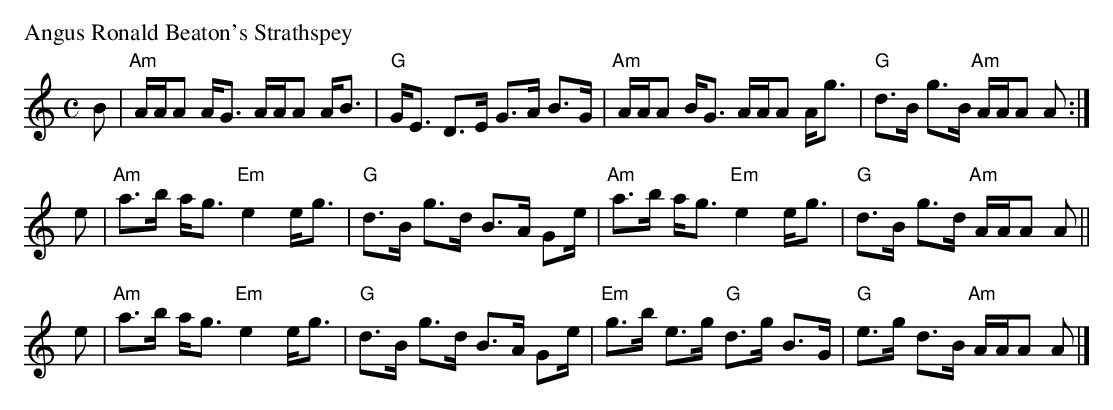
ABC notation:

X:1
P: Angus Ronald Beaton's Strathspey
M: C
L: 1/16
K: Am
B2 \
| "Am"AAA2 AG3 AAA2 AB3 | "G"GE3 D3E G3A B3G \
| "Am"AAA2 BG3 AAA2 Ag3 | "G"d3B g3B "Am"AAA2 A2 :|
e2 \
| "Am"a3b ag3 "Em"e4 eg3 | "G"d3B g3d B3A G2e \
| "Am"a3b ag3 "Em"e4 eg3 | "G"d3B g3d "Am"AAA2 A2 ||
e2 \
| "Am"a3b ag3 "Em"e4 eg3 | "G"d3B g3d B3A G2e \
| "Em"g3b e3g "G"d3g B3G | "G"e3g d3B "Am"AAA2 A2 |]
